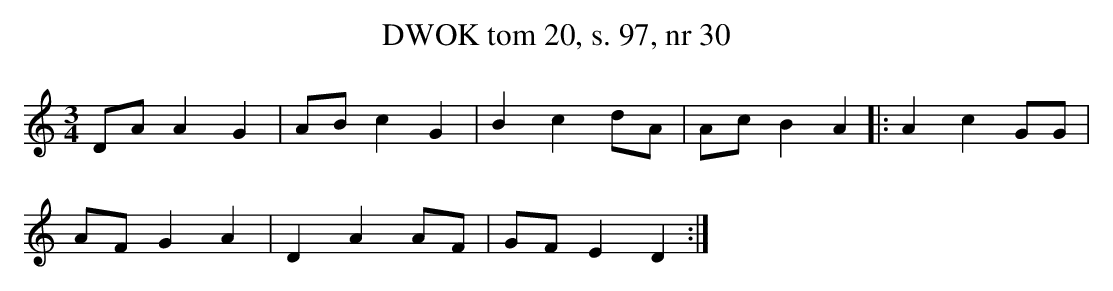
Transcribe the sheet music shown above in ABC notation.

X:1
T: DWOK tom 20, s. 97, nr 30
L:1/8
M:3/4
K:C
DAA2G2|ABc2G2|B2c2dA|AcB2A2|:A2c2GG|
AFG2A2|D2A2AF|GFE2D2:|
